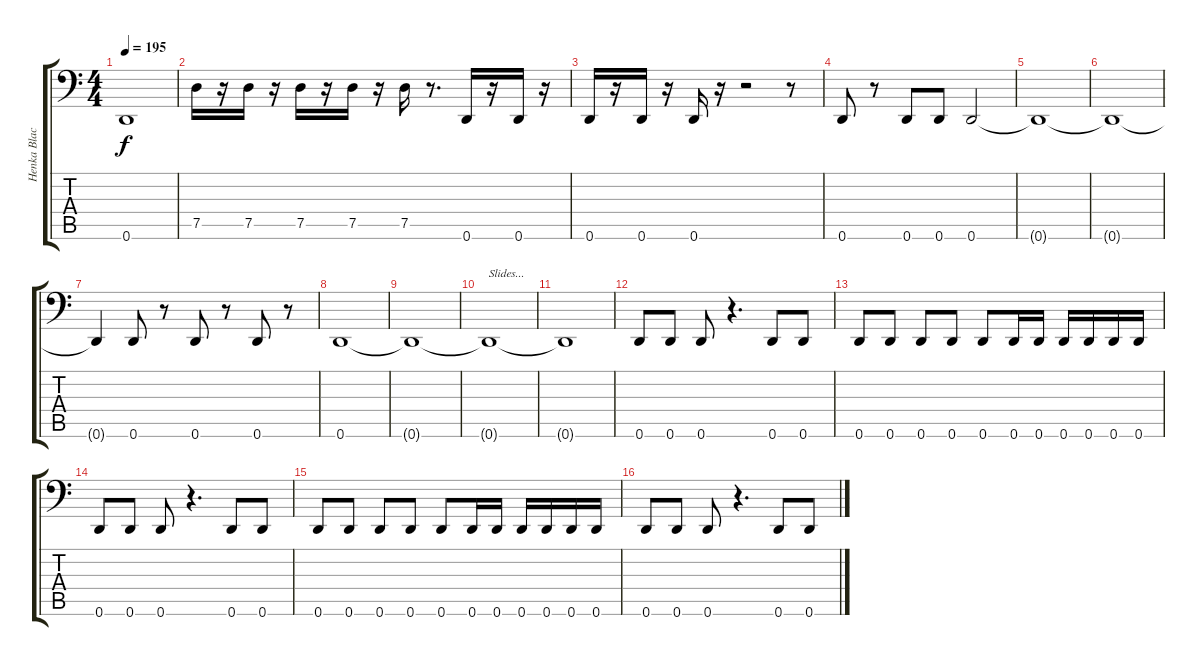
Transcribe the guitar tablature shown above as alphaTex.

\track ("Henka Blacksmith" "Henka Blac") {instrument electricbasspick}
\staff {score tabs}
\tuning (D3 A2 F2 C2 G1 D1) {hide}
\ts (4 4)
\tempo 195
\clef f4
\ks c
0.6{t}.1{dy f} |
7.5.16 r.16 7.5.16 r.16 7.5.16 r.16 7.5.16 r.16 7.5.16 r.8{d} 0.6.16 r.16 0.6.16 r.16 |
0.6.16 r.16 0.6.16 r.16 0.6.16 r.16 r.2 r.8 |
0.6.8 r.8 0.6.8 0.6.8 0.6.2 |
0.6{t}.1 |
0.6{t}.1 |
0.6{t}.4 0.6.8 r.8 0.6.8 r.8 0.6.8 r.8 |
0.6.1 |
0.6{t}.1 |
0.6{t}.1{txt "Slides..."} |
0.6{t}.1 |
0.6.8 0.6.8 0.6.8 r.4{d} 0.6.8 0.6.8 |
0.6.8 0.6.8 0.6.8 0.6.8 0.6.8 0.6.16 0.6.16 0.6.16 0.6.16 0.6.16 0.6.16 |
0.6.8 0.6.8 0.6.8 r.4{d} 0.6.8 0.6.8 |
0.6.8 0.6.8 0.6.8 0.6.8 0.6.8 0.6.16 0.6.16 0.6.16 0.6.16 0.6.16 0.6.16 |
0.6.8 0.6.8 0.6.8 r.4{d} 0.6.8 0.6.8
